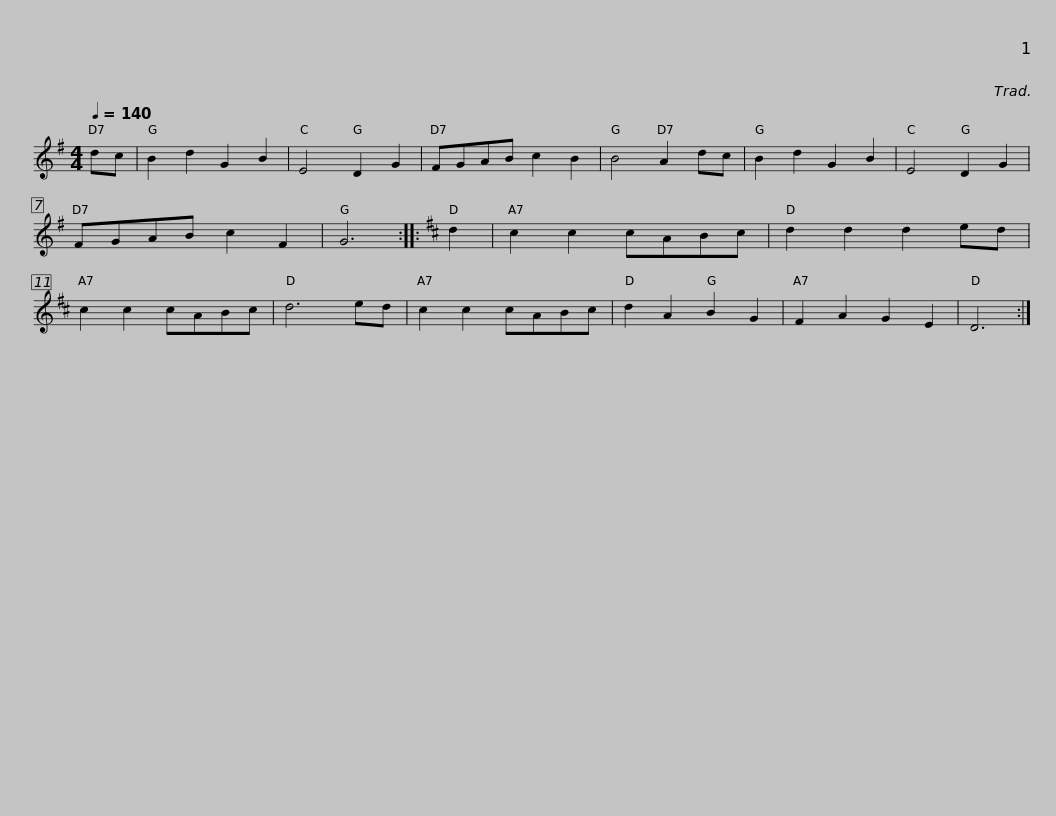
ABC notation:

X:1
L:1/8
Q:1/4=140
M:4/4
I:linebreak $
K:G
V:1 treble
V:1
 dc | B2 d2 G2 B2 | E4 D2 G2 | FGAB c2 B2 | B4 A2 dc | %5
 B2 d2 G2 B2 | E4 D2 G2 | FGAB c2 F2 | G6 ::[K:D] d2 |$ %10
 c2 c2 cABc | d2 d2 d2 ed | c2 c2 cABc | d6 ed | c2 c2 cABc | %15
 d2 A2 B2 G2 | F2 A2 G2 E2 | D6 :| %18
